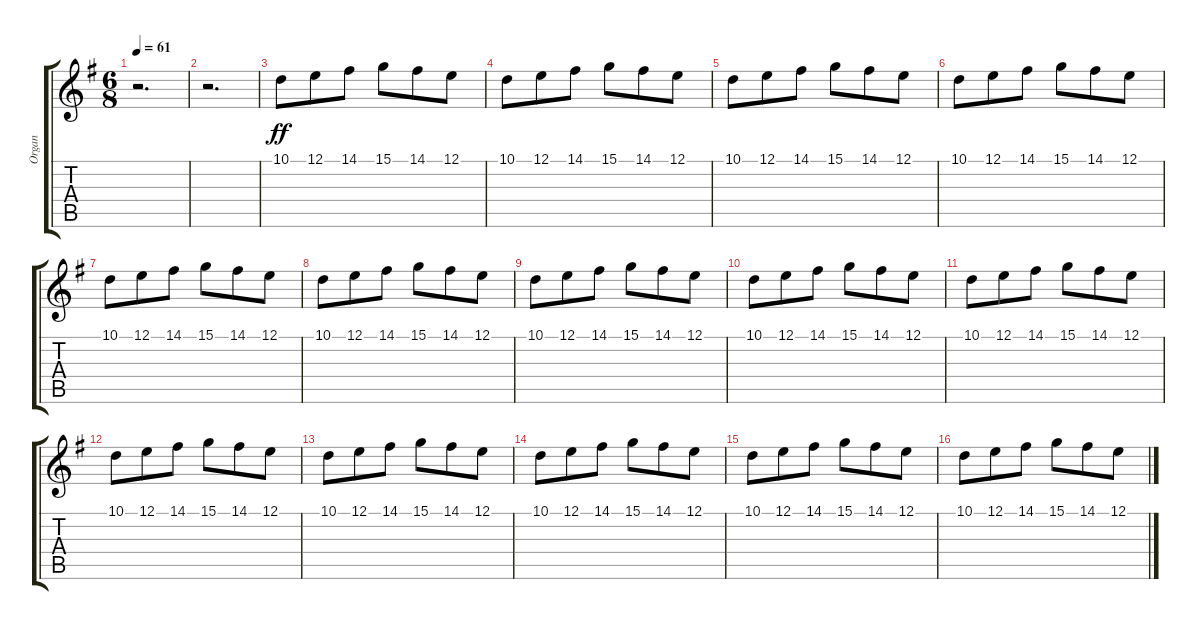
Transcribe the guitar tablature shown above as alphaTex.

\track ("Organ" "Organ") {instrument percussiveorgan}
\staff {score tabs}
\tuning (E4 B3 G3 D3 A2 E2) {hide}
\ts (6 8)
\tempo 61
\clef g2
\ks g
r.2{d dy mp} |
r.2{d} |
10.1.8{dy ff} 12.1.8 14.1.8 15.1.8 14.1.8 12.1.8 |
10.1.8 12.1.8 14.1.8 15.1.8 14.1.8 12.1.8 |
10.1.8 12.1.8 14.1.8 15.1.8 14.1.8 12.1.8 |
10.1.8 12.1.8 14.1.8 15.1.8 14.1.8 12.1.8 |
10.1.8 12.1.8 14.1.8 15.1.8 14.1.8 12.1.8 |
10.1.8 12.1.8 14.1.8 15.1.8 14.1.8 12.1.8 |
10.1.8 12.1.8 14.1.8 15.1.8 14.1.8 12.1.8 |
10.1.8 12.1.8 14.1.8 15.1.8 14.1.8 12.1.8 |
10.1.8 12.1.8 14.1.8 15.1.8 14.1.8 12.1.8 |
10.1.8 12.1.8 14.1.8 15.1.8 14.1.8 12.1.8 |
10.1.8 12.1.8 14.1.8 15.1.8 14.1.8 12.1.8 |
10.1.8 12.1.8 14.1.8 15.1.8 14.1.8 12.1.8 |
10.1.8{volume 0} 12.1.8 14.1.8 15.1.8 14.1.8 12.1.8 |
10.1.8 12.1.8 14.1.8 15.1.8 14.1.8 12.1.8
